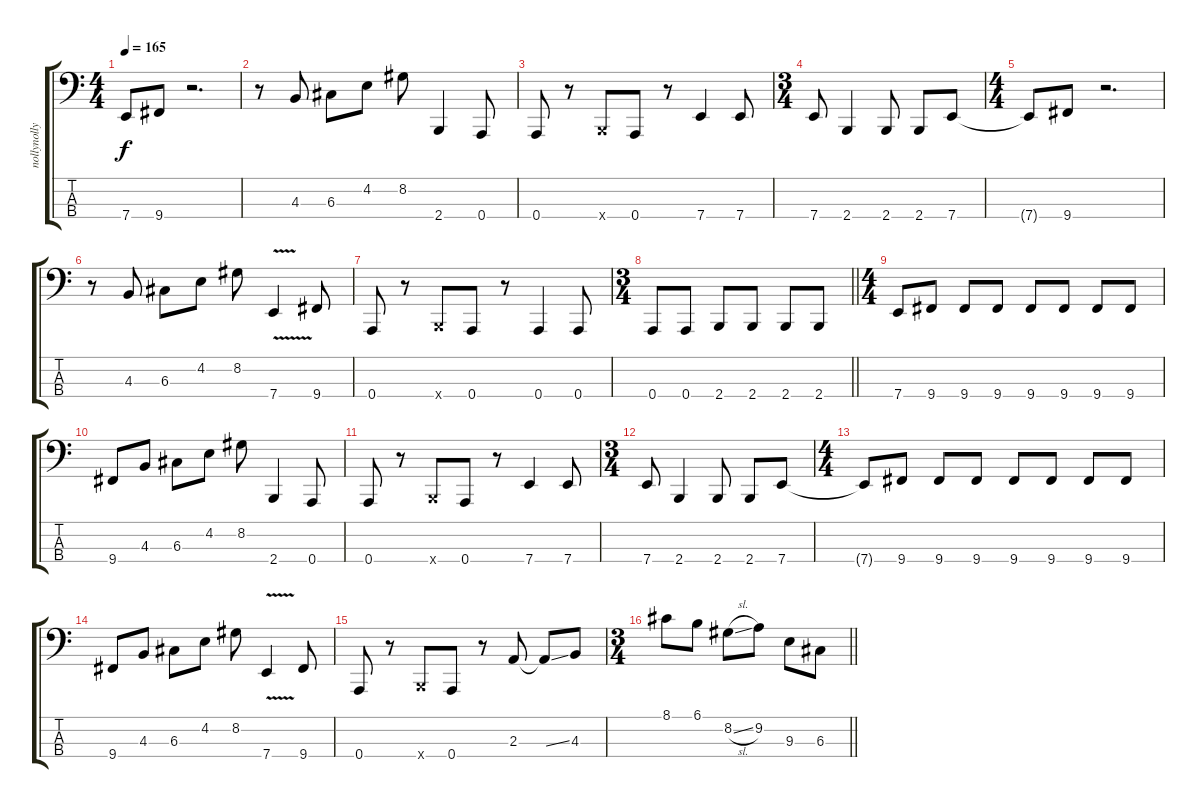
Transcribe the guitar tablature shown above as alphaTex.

\track ("nollynollynollynollynollynolly" "nollynolly") {instrument electricbasspick}
\staff {score tabs}
\tuning (F2 C2 G1 A0) {hide}
\ts (4 4)
\section ("" "")
\tempo 165
\clef f4
\ks c
7.4.8{dy f} 9.4.8 r.2{d} |
r.8 4.3.8 6.3.8 4.2.8 8.2.8 2.4.4 0.4.8 |
0.4.8 r.8 2.4{x}.8 0.4.8 r.8 7.4.4 7.4.8 |
\ts (3 4)
7.4.8 2.4.4 2.4.8 2.4.8 7.4.8 |
\ts (4 4)
7.4{t}.8 9.4.8 r.2{d} |
r.8 4.3.8 6.3.8 4.2.8 8.2.8 7.4{v}.4 9.4.8 |
0.4.8 r.8 2.4{x}.8 0.4.8 r.8 0.4.4 0.4.8 |
\ts (3 4)
\barLineRight lightlight
0.4.8 0.4.8 2.4.8 2.4.8 2.4.8 2.4.8 |
\ts (4 4)
\section ("" "")
7.4.8 9.4.8 9.4.8 9.4.8 9.4.8 9.4.8 9.4.8 9.4.8 |
9.4.8 4.3.8 6.3.8 4.2.8 8.2.8 2.4.4 0.4.8 |
0.4.8 r.8 2.4{x}.8 0.4.8 r.8 7.4.4 7.4.8 |
\ts (3 4)
7.4.8 2.4.4 2.4.8 2.4.8 7.4.8 |
\ts (4 4)
7.4{t}.8 9.4.8 9.4.8 9.4.8 9.4.8 9.4.8 9.4.8 9.4.8 |
9.4.8 4.3.8 6.3.8 4.2.8 8.2.8 7.4{v}.4 9.4.8 |
0.4.8 r.8 2.4{x}.8 0.4.8 r.8 2.3.8 2.3{ss t}.8 4.3.8 |
\ts (3 4)
\barLineRight lightlight
8.1.8 6.1.8 8.2{sl}.8 9.2.8 9.3.8 6.3.8
